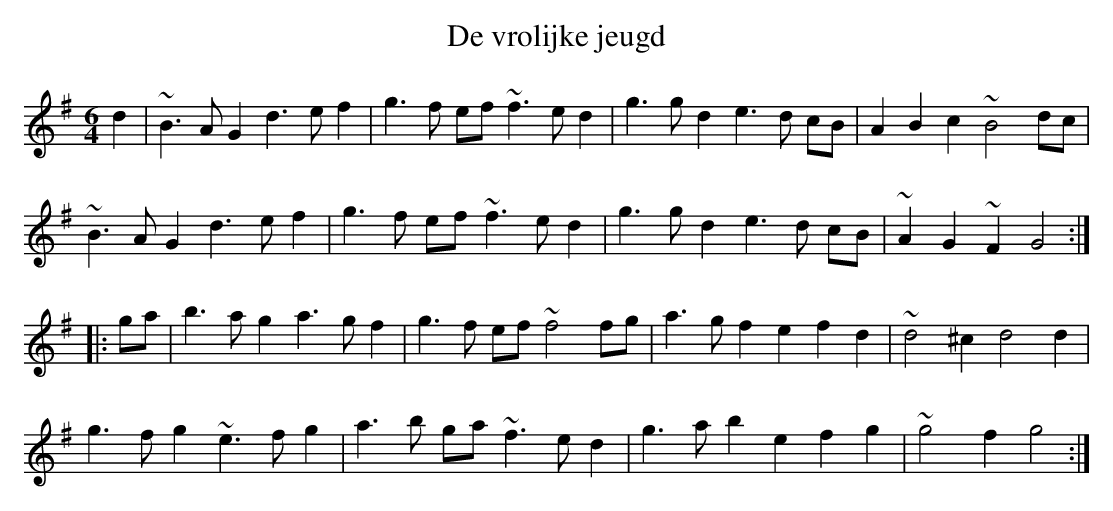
X:1
T:De vrolijke jeugd
M:6/4
K:Gmaj
d2|~B3AG2d3ef2|g3f ef~f3ed2|g3gd2e3d cB|A2B2c2~B4dc|
~B3AG2d3ef2|g3f ef~f3ed2|g3gd2e3d cB|~A2G2~F2G4:|
|:ga|b3ag2a3gf2|g3f ef~f4fg|a3gf2e2f2d2|~d4^c2d4d2|
g3fg2~e3fg2|a3b ga~f3ed2|g3ab2e2f2g2|~g4f2g4:|
